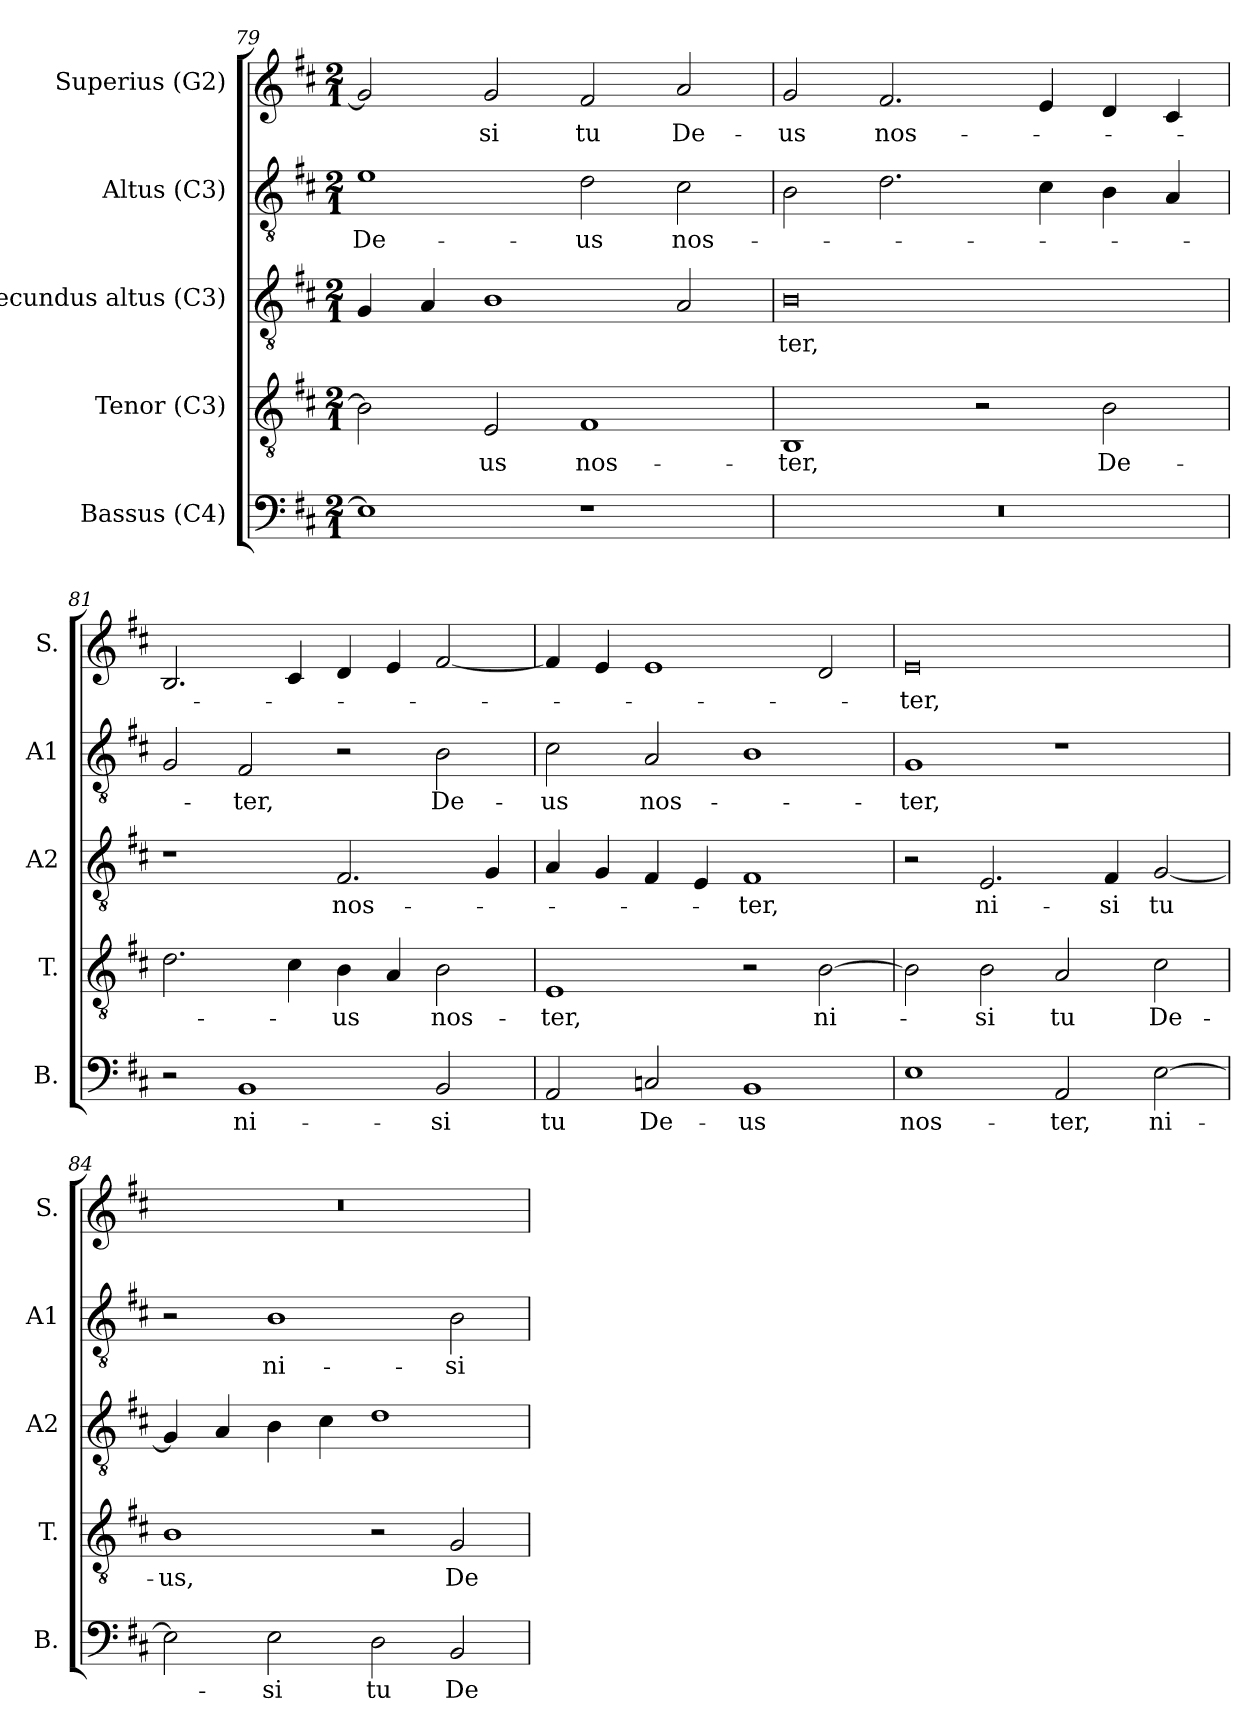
**kern	**text	**kern	**text	**kern	**text	**kern	**text	**kern	**text
*part5	*part5	*part4	*part4	*part3	*part3	*part2	*part2	*part1	*part1
*staff5	*staff5	*staff4	*staff4	*staff3	*staff3	*staff2	*staff2	*staff1	*staff1
*I"Bassus (C4)	*	*I"Tenor (C3)	*	*I"Secundus altus (C3)	*	*I"Altus (C3)	*	*I"Superius (G2)	*
*I'B.	*	*I'T.	*	*I'A2	*	*I'A1	*	*I'S.	*
*clefF4	*	*clefGv2	*	*clefGv2	*	*clefGv2	*	*clefG2	*
*	*	*ITrd7c12	*	*ITrd7c12	*	*	*	*	*
*k[f#c#]	*	*k[f#c#]	*	*k[f#c#]	*	*k[f#c#]	*	*k[f#c#]	*
*D:	*	*D:	*	*D:	*	*D:	*	*D:	*
*M2/1	*	*M2/1	*	*M2/1	*	*M2/1	*	*M2/1	*
=79	=79	=79	=79	=79	=79	=79	=79	=79	=79
!	!	!	!	!	!	!	!LO:LY:b:color=#000000	!	!
1Ei]	.	2BBi\]	.	4GGi/	.	1ei	De-	2gi/]	.
.	.	.	.	4AAi/	.	.	.	.	.
!	!	!	!LO:LY:b:color=#000000	!	!	!	!	!	!
!	!	!	!	!	!	!	!	!	!LO:LY:b:color=#000000
.	.	2EEi/	-us	1BBi	.	.	.	2gi/	-si
!	!	!	!LO:LY:b:color=#000000	!	!	!	!	!	!
!	!	!	!	!	!	!	!LO:LY:b:color=#000000	!	!
!	!	!	!	!	!	!	!	!	!LO:LY:b:color=#000000
1r	.	1FF#i	nos-	.	.	2di\	-us	2f#i/	tu
!	!	!	!	!	!	!	!LO:LY:b:color=#000000	!	!
!	!	!	!	!	!	!	!	!	!LO:LY:b:color=#000000
.	.	.	.	2AAi/	.	2c#i\	nos-	2ai/	De-
=80	=80	=80	=80	=80	=80	=80	=80	=80	=80
!LO:N:vis=1	!	!	!	!	!	!	!	!	!
!	!	!	!LO:LY:b:color=#000000	!	!	!	!	!	!
!	!	!	!	!	!LO:LY:b:color=#000000	!	!	!	!
!	!	!	!	!	!	!	!	!	!LO:LY:b:color=#000000
0r	.	1BBBi	-ter,	0BBi	-ter,	2Bi\	.	2gi/	-us
!	!	!	!	!	!	!	!	!	!LO:LY:b:color=#000000
.	.	.	.	.	.	2.di\	.	2.f#i/	nos-
.	.	2r	.	.	.	.	.	.	.
.	.	.	.	.	.	4c#i\	.	4ei/	.
!	!	!	!LO:LY:b:color=#000000	!	!	!	!	!	!
.	.	2BBi\	De-	.	.	4Bi\	.	4di/	.
.	.	.	.	.	.	4Ai/	.	4c#i/	.
!!LO:LB:g=z
=81	=81	=81	=81	=81	=81	=81	=81	=81	=81
2r	.	2.Di\	.	1r	.	2Gi/	.	2.Bi/	.
!	!LO:LY:b:color=#000000	!	!	!	!	!	!	!	!
!	!	!	!	!	!	!	!LO:LY:b:color=#000000	!	!
1BBi	ni-	.	.	.	.	2F#i/	-ter,	.	.
.	.	4C#i\	.	.	.	.	.	4c#i/	.
!	!	!	!LO:LY:b:color=#000000	!	!	!	!	!	!
!	!	!	!	!	!LO:LY:b:color=#000000	!	!	!	!
.	.	4BBi\	-us	2.FF#i/	nos-	2r	.	4di/	.
.	.	4AAi/	.	.	.	.	.	4ei/	.
!	!LO:LY:b:color=#000000	!	!	!	!	!	!	!	!
!	!	!	!LO:LY:b:color=#000000	!	!	!	!	!	!
!	!	!	!	!	!	!	!LO:LY:b:color=#000000	!	!
2BBi/	-si	2BBi\	nos-	.	.	2Bi\	De-	[2f#i/	.
.	.	.	.	4GGi/	.	.	.	.	.
=82	=82	=82	=82	=82	=82	=82	=82	=82	=82
!	!LO:LY:b:color=#000000	!	!	!	!	!	!	!	!
!	!	!	!LO:LY:b:color=#000000	!	!	!	!	!	!
!	!	!	!	!	!	!	!LO:LY:b:color=#000000	!	!
2AAi/	tu	1EEi	-ter,	4AAi/	.	2c#i\	-us	4f#i/]	.
.	.	.	.	4GGi/	.	.	.	4ei/	.
!	!LO:LY:b:color=#000000	!	!	!	!	!	!	!	!
!	!	!	!	!	!	!	!LO:LY:b:color=#000000	!	!
2Cni/	De-	.	.	4FF#i/	.	2Ai/	nos-	1ei	.
.	.	.	.	4EEi/	.	.	.	.	.
!	!LO:LY:b:color=#000000	!	!	!	!	!	!	!	!
!	!	!	!	!	!LO:LY:b:color=#000000	!	!	!	!
1BBi	-us	2r	.	1FF#i	-ter,	1Bi	.	.	.
!	!	!	!LO:LY:b:color=#000000	!	!	!	!	!	!
.	.	[2BBi\	ni-	.	.	.	.	2di/	.
=83	=83	=83	=83	=83	=83	=83	=83	=83	=83
!	!LO:LY:b:color=#000000	!	!	!	!	!	!	!	!
!	!	!	!	!	!	!	!LO:LY:b:color=#000000	!	!
!	!	!	!	!	!	!	!	!	!LO:LY:b:color=#000000
1Ei	nos-	2BBi\]	.	2r	.	1Gi	-ter,	0ei	-ter,
!	!	!	!LO:LY:b:color=#000000	!	!	!	!	!	!
!	!	!	!	!	!LO:LY:b:color=#000000	!	!	!	!
.	.	2BBi\	-si	2.EEi/	ni-	.	.	.	.
!	!LO:LY:b:color=#000000	!	!	!	!	!	!	!	!
!	!	!	!LO:LY:b:color=#000000	!	!	!	!	!	!
2AAi/	-ter,	2AAi/	tu	.	.	1r	.	.	.
!	!	!	!	!	!LO:LY:b:color=#000000	!	!	!	!
.	.	.	.	4FF#i/	-si	.	.	.	.
!	!LO:LY:b:color=#000000	!	!	!	!	!	!	!	!
!	!	!	!LO:LY:b:color=#000000	!	!	!	!	!	!
!	!	!	!	!	!LO:LY:b:color=#000000	!	!	!	!
[2Ei\	ni-	2C#i\	De-	[2GGi/	tu	.	.	.	.
=84	=84	=84	=84	=84	=84	=84	=84	=84	=84
!	!	!	!LO:LY:b:color=#000000	!	!	!	!	!LO:N:vis=1	!
2Ei\]	.	1BBi	-us,	4GGi/]	.	2r	.	0r	.
.	.	.	.	4AAi/	.	.	.	.	.
!	!LO:LY:b:color=#000000	!	!	!	!	!	!	!	!
!	!	!	!	!	!	!	!LO:LY:b:color=#000000	!	!
2Ei\	-si	.	.	4BBi\	.	1Bi	ni-	.	.
.	.	.	.	4C#i\	.	.	.	.	.
!	!LO:LY:b:color=#000000	!	!	!	!	!	!	!	!
2Di\	tu	2r	.	1Di	.	.	.	.	.
!	!LO:LY:b:color=#000000	!	!	!	!	!	!	!	!
!	!	!	!LO:LY:b:color=#000000	!	!	!	!	!	!
!	!	!	!	!	!	!	!LO:LY:b:color=#000000	!	!
2BBi/	De-	2GGi/	De-	.	.	2Bi\	-si	.	.
=	=	=	=	=	=	=	=	=	=
*-	*-	*-	*-	*-	*-	*-	*-	*-	*-
